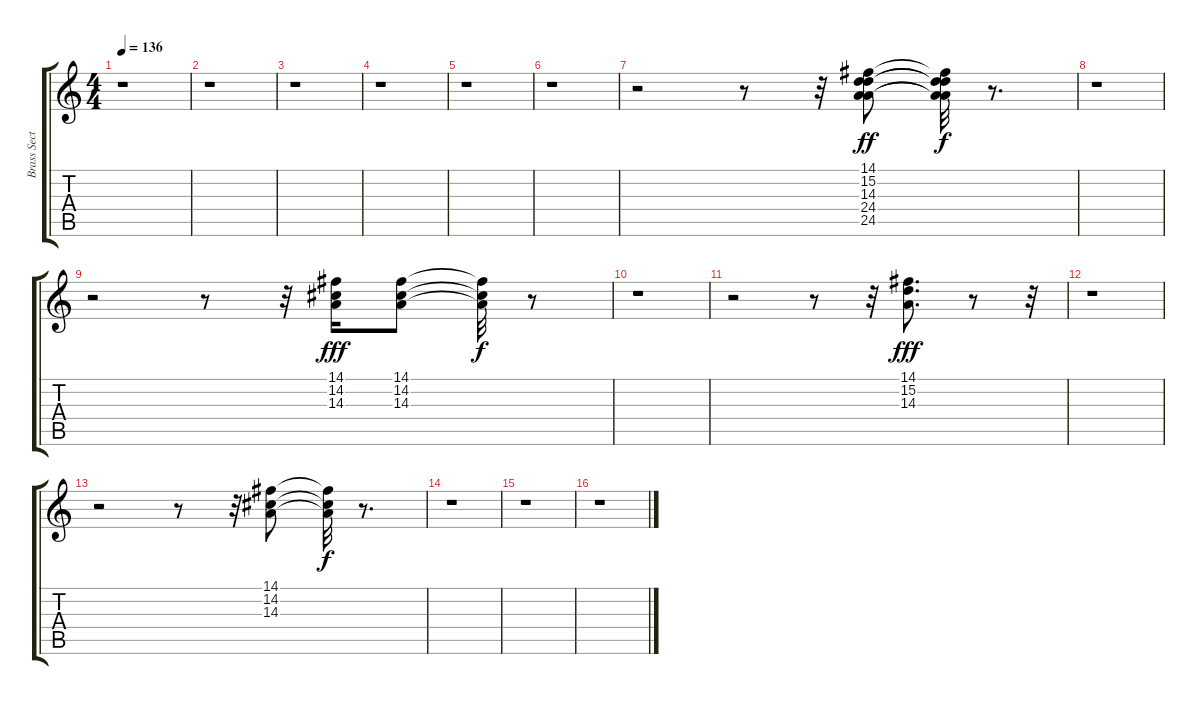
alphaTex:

\track ("Brass Sect." "Brass Sect") {instrument brasssection}
\staff {score tabs}
\tuning (E4 B3 G3 D3 A2 E2) {hide}
\ts (4 4)
\tempo 136
\clef g2
\ks c
r.1{dy fff} |
r.1 |
r.1 |
r.1 |
r.1 |
r.1 |
r.2 r.8 r.32 (14.1 15.2 14.3 24.4 24.5).8{dy ff} (14.1{t} 15.2{t} 14.3{t} 24.4{t} 24.5{t}).32{dy f} r.8{d} |
r.1 |
r.2 r.8 r.32 (14.1 14.2 14.3).16{dy fff} (14.1 14.2 14.3).8 (14.1{t} 14.2{t} 14.3{t}).32{dy f} r.8 |
r.1 |
r.2 r.8 r.32 (14.1 15.2 14.3).8{d dy fff} r.8 r.32 |
r.1 |
r.2 r.8 r.32 (14.1 14.2 14.3).8 (14.1{t} 14.2{t} 14.3{t}).32{dy f} r.8{d} |
r.1 |
r.1 |
r.1
